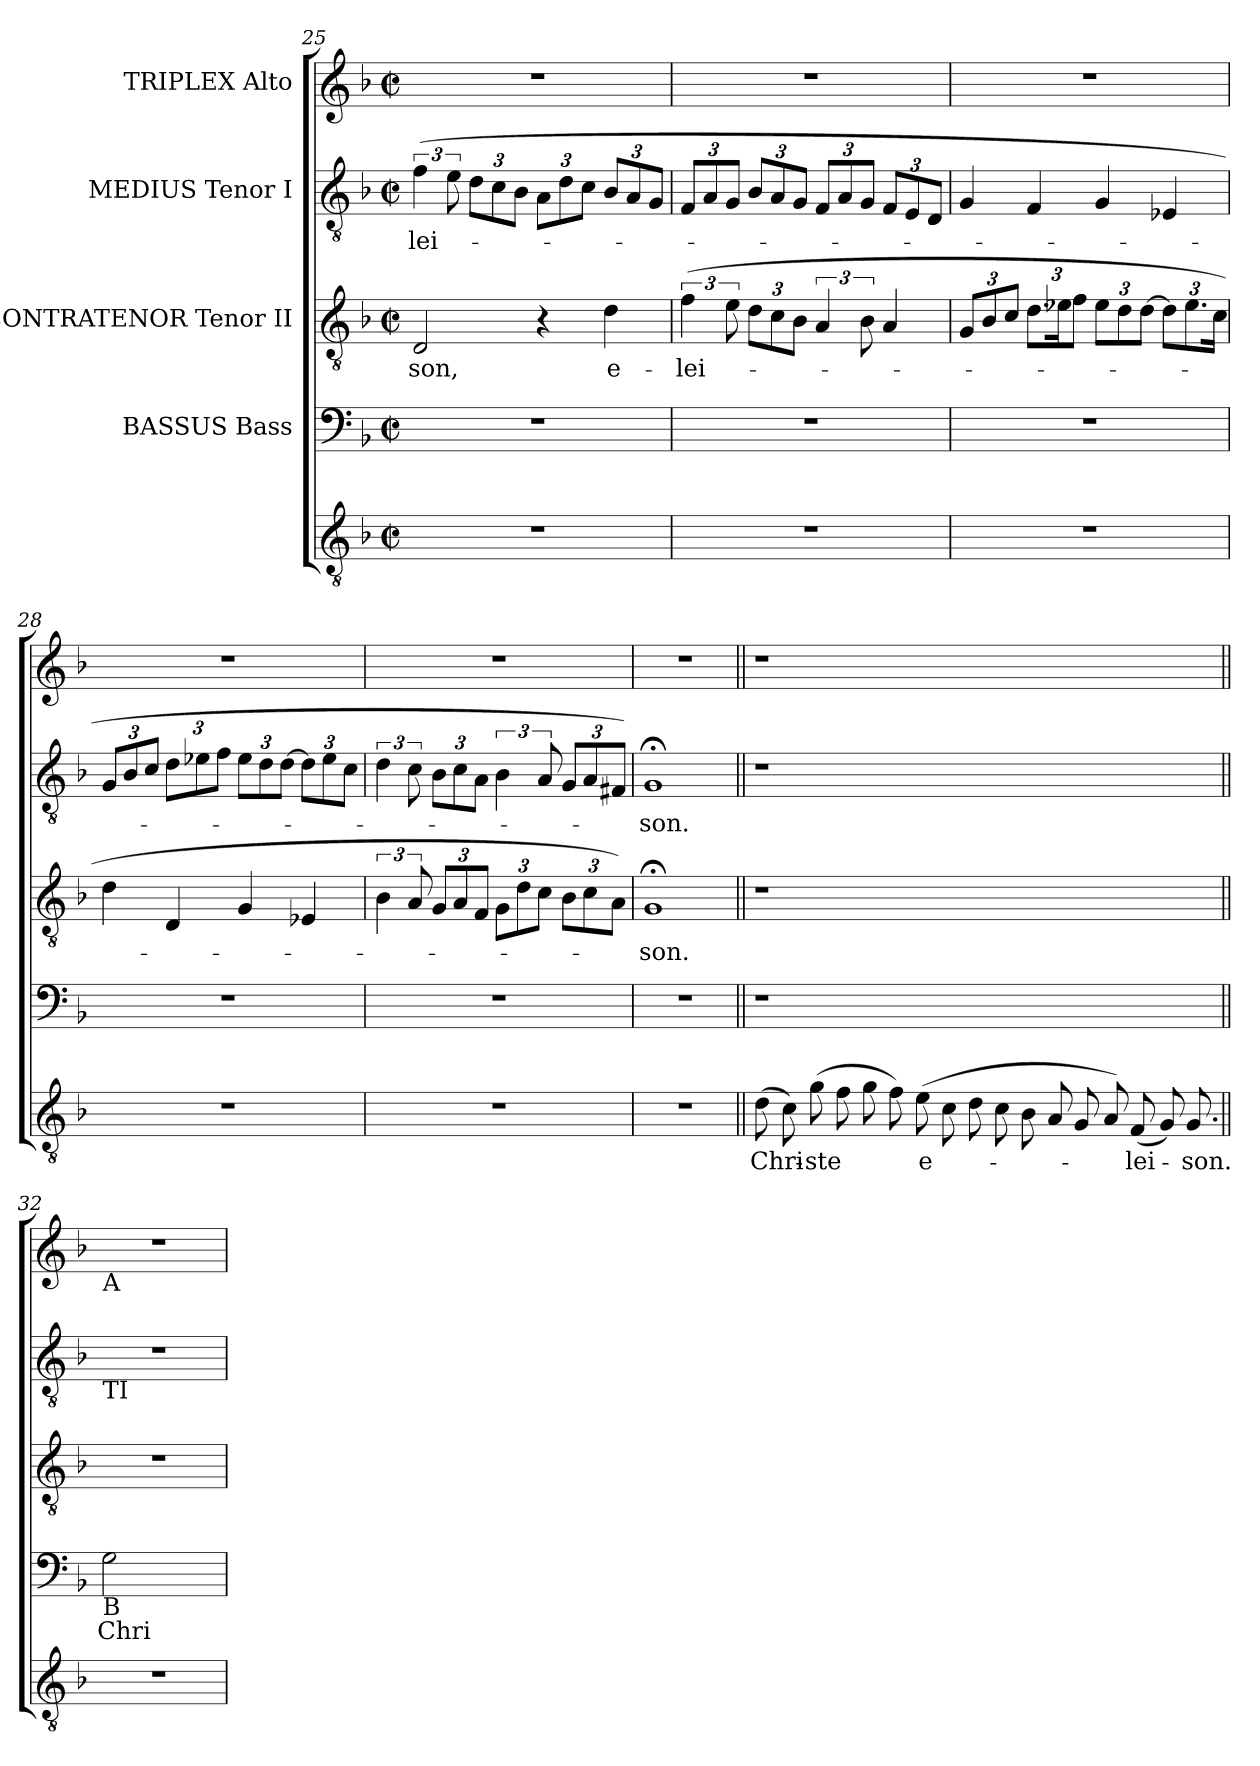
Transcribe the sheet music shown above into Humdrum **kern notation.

**kern	**text	**kern	**text	**kern	**text	**kern	**text	**kern
*part5	*part5	*part4	*part4	*part3	*part3	*part2	*part2	*part1
*staff5	*staff5	*staff4	*staff4	*staff3	*staff3	*staff2	*staff2	*staff1
*	*	*I"BASSUS Bass	*	*I"CONTRATENOR Tenor II	*	*I"MEDIUS Tenor I	*	*I"TRIPLEX Alto
*clefGv2	*	*clefF4	*	*clefGv2	*	*clefGv2	*	*clefG2
*k[b-]	*	*k[b-]	*	*k[b-]	*	*k[b-]	*	*k[b-]
*F:	*	*F:	*	*F:	*	*F:	*	*F:
*M2/2	*	*M2/2	*	*M2/2	*	*M2/2	*	*M2/2
*met(c|)	*	*met(c|)	*	*met(c|)	*	*met(c|)	*	*met(c|)
=25	=25	=25	=25	=25	=25	=25	=25	=25
!	!	!	!	!	!LO:LY:b	!	!LO:LY:b	!
1r	.	1r	.	2D/	-son,	(>6f\	-lei-	1r
.	.	.	.	.	.	12e\	.	.
.	.	.	.	.	.	12d\L	.	.
.	.	.	.	.	.	12c\	.	.
.	.	.	.	.	.	12B-\J	.	.
.	.	.	.	4r	.	12A\L	.	.
.	.	.	.	.	.	12d\	.	.
.	.	.	.	.	.	12c\J	.	.
!	!	!	!	!	!LO:LY:b	!	!	!
.	.	.	.	4d\	e-	12B-/L	.	.
.	.	.	.	.	.	12A/	.	.
.	.	.	.	.	.	12G/J	.	.
!!LO:LB:g=z
=26	=26	=26	=26	=26	=26	=26	=26	=26
!	!	!	!	!	!LO:LY:b	!	!	!
1r	.	1r	.	(>6f\	-lei-	12F/L	.	1r
.	.	.	.	.	.	12A/	.	.
.	.	.	.	12e\	.	12G/J	.	.
.	.	.	.	12d\L	.	12B-/L	.	.
.	.	.	.	12c\	.	12A/	.	.
.	.	.	.	12B-\J	.	12G/J	.	.
.	.	.	.	6A/	.	12F/L	.	.
.	.	.	.	.	.	12A/	.	.
.	.	.	.	12B-\	.	12G/J	.	.
.	.	.	.	4A/	.	12F/L	.	.
.	.	.	.	.	.	12E/	.	.
.	.	.	.	.	.	12D/J	.	.
=27	=27	=27	=27	=27	=27	=27	=27	=27
1r	.	1r	.	12G/L	.	4G/	.	1r
.	.	.	.	12B-/	.	.	.	.
.	.	.	.	12c/J	.	.	.	.
.	.	.	.	12.d\L	.	4F/	.	.
.	.	.	.	24e-i\k	.	.	.	.
.	.	.	.	12f\J	.	.	.	.
.	.	.	.	12e-i\L	.	4G/	.	.
.	.	.	.	12d\	.	.	.	.
.	.	.	.	[12d\J	.	.	.	.
.	.	.	.	12d\L]	.	4E-X/	.	.
.	.	.	.	12.e-i\	.	.	.	.
.	.	.	.	24c\Jk	.	.	.	.
=28	=28	=28	=28	=28	=28	=28	=28	=28
1r	.	1r	.	4d\	.	12G/L	.	1r
.	.	.	.	.	.	12B-/	.	.
.	.	.	.	.	.	12c/J	.	.
.	.	.	.	4D/	.	12d\L	.	.
.	.	.	.	.	.	12e-i\	.	.
.	.	.	.	.	.	12f\J	.	.
.	.	.	.	4G/	.	12e-i\L	.	.
.	.	.	.	.	.	12d\	.	.
.	.	.	.	.	.	[12d\J	.	.
.	.	.	.	4E-X/	.	12d\L]	.	.
.	.	.	.	.	.	12e-i\	.	.
.	.	.	.	.	.	12c\J	.	.
=29	=29	=29	=29	=29	=29	=29	=29	=29
1r	.	1r	.	6B-\	.	6d\	.	1r
.	.	.	.	12A/	.	12c\	.	.
.	.	.	.	12G/L	.	12B-\L	.	.
.	.	.	.	12A/	.	12c\	.	.
.	.	.	.	12F/J	.	12A\J	.	.
.	.	.	.	12G\L	.	6B-\	.	.
.	.	.	.	12d\	.	.	.	.
.	.	.	.	12c\J	.	12A/	.	.
.	.	.	.	12B-\L	.	12G/L	.	.
.	.	.	.	12c\	.	12A/	.	.
.	.	.	.	12A\J)	.	12F#i/J)	.	.
=30	=30	=30	=30	=30	=30	=30	=30	=30
!	!	!	!	!	!LO:LY:b	!	!LO:LY:b	!
1r	.	1r	.	1G;<	-son.	1G;<	-son.	1r
!!LO:LB:g=z
=31||	=31||	=31||	=31||	=31||	=31||	=31||	=31||	=31||
!	!LO:LY:b	!	!	!	!	!	!	!
(>8d	Chri-	1r	.	1r	.	1r	.	1r
8c)	.	.	.	.	.	.	.	.
!	!LO:LY:b	!	!	!	!	!	!	!
(>8g	-ste	.	.	.	.	.	.	.
8f	.	.	.	.	.	.	.	.
8g	.	.	.	.	.	.	.	.
8f)	.	.	.	.	.	.	.	.
!	!LO:LY:b	!	!	!	!	!	!	!
(>8e	e-	.	.	.	.	.	.	.
8c	.	.	.	.	.	.	.	.
8d	.	1ryy	.	1ryy	.	1ryy	.	1ryy
8c	.	.	.	.	.	.	.	.
8B-	.	.	.	.	.	.	.	.
8A	.	.	.	.	.	.	.	.
8G	.	.	.	.	.	.	.	.
8A)	.	.	.	.	.	.	.	.
!	!LO:LY:b	!	!	!	!	!	!	!
(<8F	-lei-	.	.	.	.	.	.	.
8G)	.	.	.	.	.	.	.	.
!	!LO:LY:b	!	!	!	!	!	!	!
8.G	-son.	8.ryy	.	8.ryy	.	8.ryy	.	8.ryy
!!LO:PB:g=z
=32||	=32||	=32||	=32||	=32||	=32||	=32||	=32||	=32||
!	!	!	!	!	!	!	!	!LO:TX:b:t=A
!	!	!	!	!	!	!LO:TX:b:t=TI	!	!
!	!	!LO:TX:b:t=B	!	!	!	!	!	!
!	!	!	!LO:LY:b	!	!	!	!	!
1r	.	2G\	Chri-	1r	.	1r	.	1r
.	.	2ryy	.	.	.	.	.	.
=	=	=	=	=	=	=	=	=
*-	*-	*-	*-	*-	*-	*-	*-	*-
